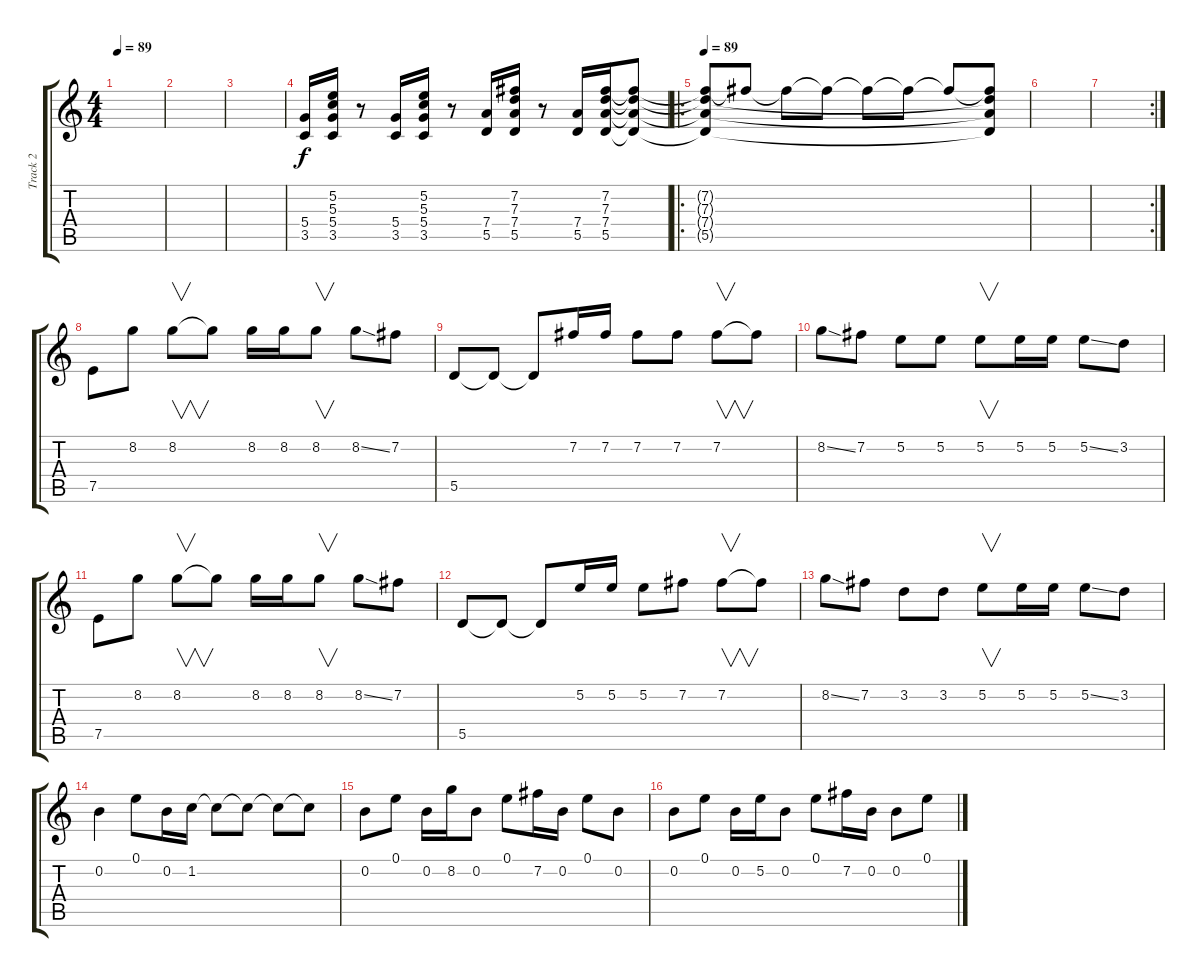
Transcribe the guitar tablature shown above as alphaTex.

\track ("Track 2" "Track 2") {instrument distortionguitar}
\staff {score tabs}
\tuning (E4 B3 G3 D3 A2 E2) {hide}
\ts (4 4)
\tempo 89
\clef g2
\ks c
|
|
|
(5.4 3.5).16 (5.2 5.3 5.4 3.5).16 r.8 (5.4 3.5).16 (5.2 5.3 5.4 3.5).16 r.8 (7.4 5.5).16 (7.2 7.3 7.4 5.5).16 r.8 (7.4 5.5).16 (7.2 7.3 7.4 5.5).16 (7.2{t} 7.3{t} 7.4{t} 5.5{t}).8 |
\ro
\tempo 89
(7.2{t} 7.3{t} 7.4{t} 5.5{t}).8{volume 9} 7.2{t}.8 7.2{t}.8{volume 6} 7.2{t}.8 7.2{t}.8{volume 3} 7.2{t}.8 7.2{t}.8{volume 2} (7.2{t} 7.3{t} 7.4{t} 5.5{t}).8{volume 0} |
|
\rc 2
|
7.5.8{volume 13 instrument distortionguitar} 8.2.8 8.2.8{v} 8.2{t}.8 8.2.16 8.2.16 8.2.8{v} 8.2{ss}.8 7.2.8 |
5.5.8 5.5{t}.8 5.5{t}.8 7.2.16 7.2.16 7.2.8 7.2.8 7.2.8{v} 7.2{t}.8 |
8.2{ss}.8 7.2.8 5.2.8 5.2.8 5.2.8{v} 5.2.16 5.2.16 5.2{ss}.8 3.2.8 |
7.5.8{instrument distortionguitar} 8.2.8 8.2.8{v} 8.2{t}.8 8.2.16 8.2.16 8.2.8{v} 8.2{ss}.8 7.2.8 |
5.5.8 5.5{t}.8 5.5{t}.8 5.2.16 5.2.16 5.2.8 7.2.8 7.2.8{v} 7.2{t}.8 |
8.2{ss}.8 7.2.8 3.2.8 3.2.8 5.2.8{v} 5.2.16 5.2.16 5.2{ss}.8 3.2.8 |
0.2.4 0.1.8 0.2.16 1.2.16 1.2{t}.8 1.2{t}.8 1.2{t}.8 1.2{t}.8 |
0.2.8 0.1.8 0.2.16 8.2.16 0.2.8 0.1.8 7.2.16 0.2.16 0.1.8 0.2.8 |
0.2.8 0.1.8 0.2.16 5.2.16 0.2.8 0.1.8 7.2.16 0.2.16 0.2.8 0.1.8
